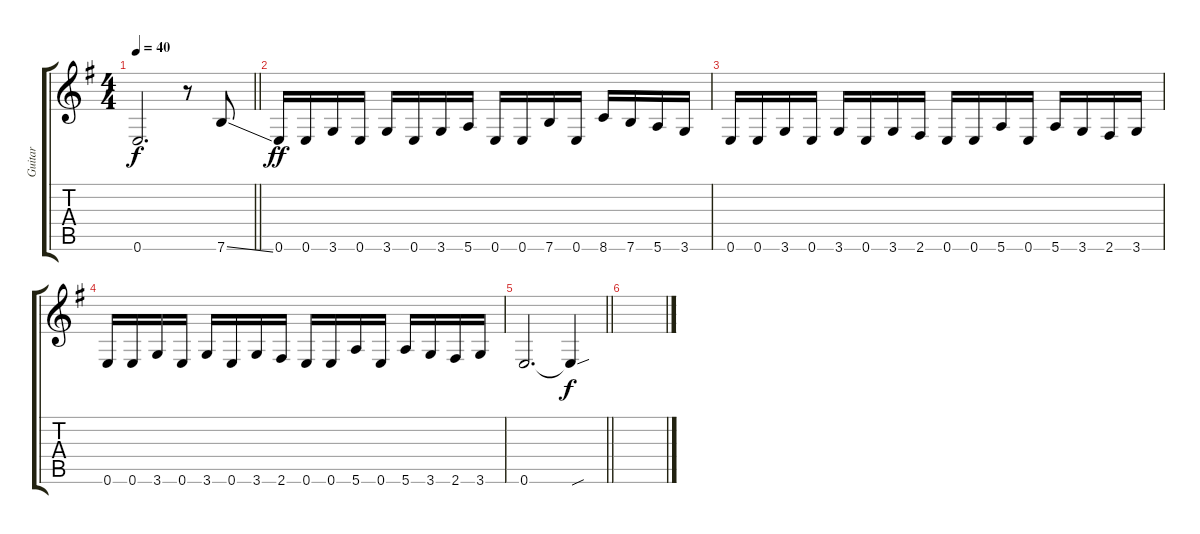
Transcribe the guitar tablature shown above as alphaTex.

\track ("Guitar" "Guitar") {instrument overdrivenguitar}
\staff {score tabs}
\tuning (E4 B3 G3 D3 A2 E2) {hide}
\ts (4 4)
\tempo 40
\clef g2
\barLineRight lightlight
\ks eminor
0.6{t}.2{d dy f} r.8 7.6{ss}.8 |
\section ("" "")
0.6.16{dy ff} 0.6.16 3.6.16 0.6.16 3.6.16 0.6.16 3.6.16 5.6.16 0.6.16 0.6.16 7.6.16 0.6.16 8.6.16 7.6.16 5.6.16 3.6.16 |
0.6.16 0.6.16 3.6.16 0.6.16 3.6.16 0.6.16 3.6.16 2.6.16 0.6.16 0.6.16 5.6.16 0.6.16 5.6.16 3.6.16 2.6.16 3.6.16 |
0.6.16 0.6.16 3.6.16 0.6.16 3.6.16 0.6.16 3.6.16 2.6.16 0.6.16 0.6.16 5.6.16 0.6.16 5.6.16 3.6.16 2.6.16 3.6.16 |
\barLineRight lightlight
0.6.2{d} 0.6{sou t}.4{dy f} |
\section ("" "")
